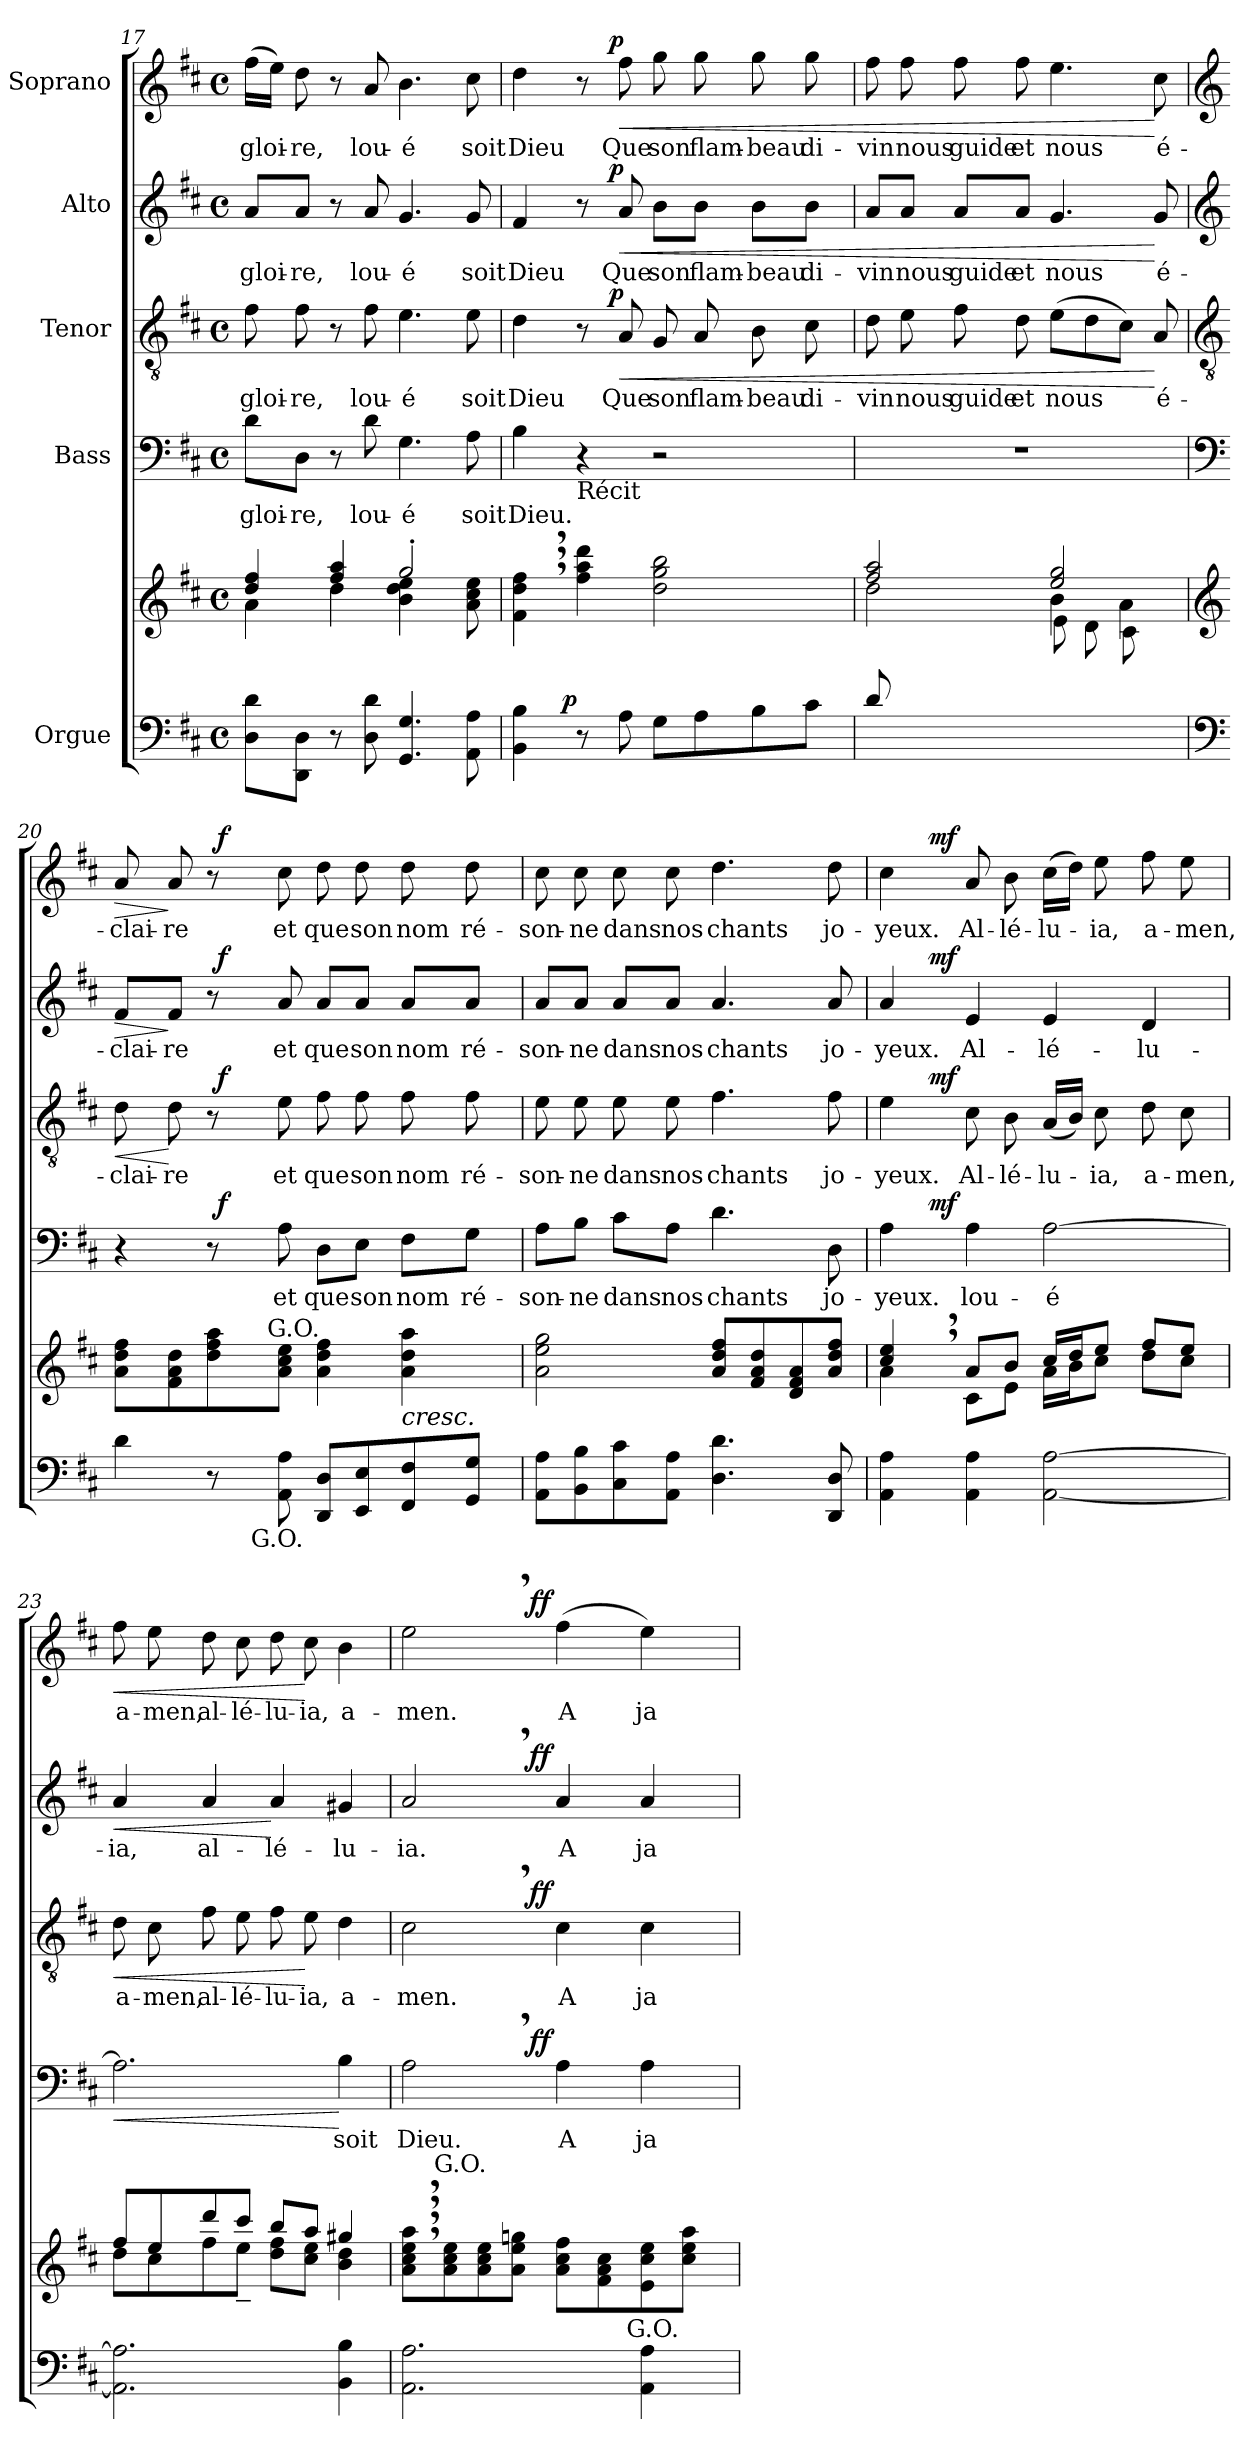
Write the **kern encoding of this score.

**kern	**kern	**dynam	**kern	**text	**dynam	**kern	**text	**dynam	**kern	**text	**dynam	**kern	**text	**dynam
*part5	*part5	*part5	*part4	*part4	*part4	*part3	*part3	*part3	*part2	*part2	*part2	*part1	*part1	*part1
*staff6	*staff5	*staff5/6	*staff4	*staff4	*staff4	*staff3	*staff3	*staff3	*staff2	*staff2	*staff2	*staff1	*staff1	*staff1
*I"Orgue	*	*	*I"Bass	*	*	*I"Tenor	*	*	*I"Alto	*	*	*I"Soprano	*	*
!!LO:LB:g=z
*clefF4	*clefG2	*	*clefF4	*	*	*clefGv2	*	*	*clefG2	*	*	*clefG2	*	*
*k[f#c#]	*k[f#c#]	*	*k[f#c#]	*	*	*k[f#c#]	*	*	*k[f#c#]	*	*	*k[f#c#]	*	*
*D:	*D:	*	*D:	*	*	*D:	*	*	*D:	*	*	*D:	*	*
*M4/4	*M4/4	*	*M4/4	*	*	*M4/4	*	*	*M4/4	*	*	*M4/4	*	*
*met(c)	*met(c)	*	*met(c)	*	*	*met(c)	*	*	*met(c)	*	*	*met(c)	*	*
=17	=17	=17	=17	=17	=17	=17	=17	=17	=17	=17	=17	=17	=17	=17
*	*^	*	*	*	*	*	*	*	*	*	*	*	*	*
!	!	!	!	!	!LO:LY:b:cj	!	!	!LO:LY:b:cj	!	!	!LO:LY:b:cj	!	!	!LO:LY:b:cj	!
8d\ 8D\L	4ff#/ 4dd/	4a\	.	8d\L	gloi-	.	8f#\	gloi-	.	8a/L	gloi-	.	(>16ff#\L	gloi-	.
.	.	.	.	.	.	.	.	.	.	.	.	.	16ee\J)	.	.
!	!	!	!	!	!LO:LY:b:cj	!	!	!LO:LY:b:cj	!	!	!LO:LY:b:cj	!	!	!LO:LY:b:cj	!
8DD\ 8D\J	.	.	.	8D\J	-re,	.	8f#\	-re,	.	8a/J	-re,	.	8dd\	-re,	.
8r	4aa/ 4ff#/	4dd\	.	8r	.	.	8r	.	.	8r	.	.	8r	.	.
!	!	!	!	!	!LO:LY:b:cj	!	!	!LO:LY:b:cj	!	!	!LO:LY:b:cj	!	!	!LO:LY:b:cj	!
8D\ 8d\	.	.	.	8d\	lou-	.	8f#\	lou-	.	8a/	lou-	.	8a/	lou-	.
!	!	!LO:N:vis=4	!	!	!LO:LY:b:cj	!	!	!LO:LY:b:cj	!	!	!LO:LY:b:cj	!	!	!LO:LY:b:cj	!
4.G/ 4.GG/	2gg'</	4.dd\ 4.ee\ 4.b\	.	4.G\	-é	.	4.e\	-é	.	4.g/	-é	.	4.b\	-é	.
!	!	!	!	!	!LO:LY:b:cj	!	!	!LO:LY:b:cj	!	!	!LO:LY:b:cj	!	!	!LO:LY:b:cj	!
8A\ 8AA\	.	8ee\ 8cc#\ 8a\	.	8A\	soit	.	8e\	soit	.	8g/	soit	.	8cc#\	soit	.
=18	=18	=18	=18	=18	=18	=18	=18	=18	=18	=18	=18	=18	=18	=18	=18
!	!	!	!	!	!LO:LY:b:cj	!	!	!LO:LY:b:cj	!	!	!LO:LY:b:cj	!	!	!LO:LY:b:cj	!
*^	*v	*v	*	*	*	*	*^	*	*	*^	*	*	*^	*	*
4BB\ 4B\	8..ryy	4dd\,> 4f#\,> 4ff#\,>	.	4B\	Dieu.	.	4d\	4ryy	Dieu	.	4f#/	4ryy	Dieu	.	4dd\	4ryy	Dieu	.
!	!	!	!LO:DY:a=2	!	!	!	!	!	!	!	!	!	!	!	!	!	!	!
.	2ryy	.	p	.	.	.	.	.	.	.	.	.	.	.	.	.	.	.
!	!	!	!	!LO:TX:b:t=Récit	!	!	!	!	!	!	!	!	!	!	!	!	!	!
8r	.	4ddd\ 4ff#\ 4aa\	.	4r	.	.	8r	16..ryy	.	.	8r	16..ryy	.	.	8r	16..ryy	.	.
!	!	!	!	!	!	!	!	!	!	!LO:DY:a	!	!	!	!LO:DY:a	!	!	!	!LO:DY:a
.	.	.	.	.	.	.	.	2ryy	.	p	.	2ryy	.	p	.	2ryy	.	p
!	!	!	!	!	!	!	!	!	!LO:LY:b:cj	!LO:HP:b	!	!	!LO:LY:b:cj	!LO:HP:b	!	!	!LO:LY:b:cj	!LO:HP:b
8A\	.	.	.	.	.	.	8A/	.	Que	<	8a/	.	Que	<	8ff#\	.	Que	<
!	!	!	!	!	!	!	!	!	!LO:LY:b:cj	!	!	!	!LO:LY:b:cj	!	!	!	!LO:LY:b:cj	!
8G\L	.	2bb\ 2gg\ 2dd\	.	2r	.	.	8G/	.	son	.	8b\L	.	son	.	8gg\	.	son	.
!	!	!	!	!	!	!	!	!	!LO:LY:b	!	!	!	!LO:LY:b	!	!	!	!LO:LY:b	!
8A\	.	.	.	.	.	.	8A/	.	flam-	.	8b\J	.	flam-	.	8gg\	.	flam-	.
.	4ryy	.	.	.	.	.	.	.	.	.	.	.	.	.	.	.	.	.
!	!	!	!	!	!	!	!	!	!LO:LY:b:rj	!	!	!	!LO:LY:b:rj	!	!	!	!LO:LY:b:rj	!
8B\	.	.	.	.	.	.	8B\	.	-beau	.	8b\L	.	-beau	.	8gg\	.	-beau	.
.	.	.	.	.	.	.	.	8ryy	.	.	.	8ryy	.	.	.	8ryy	.	.
!	!	!	!	!	!	!	!	!	!LO:LY:b:cj	!	!	!	!LO:LY:b:cj	!	!	!	!LO:LY:b:cj	!
8c#\J	.	.	.	.	.	.	8c#\	.	di-	.	8b\J	.	di-	.	8gg\	.	di-	.
.	32ryy	.	.	.	.	.	.	.	.	.	.	.	.	.	.	.	.	.
.	.	.	.	.	.	.	.	64ryy	.	.	.	64ryy	.	.	.	64ryy	.	.
=19	=19	=19	=19	=19	=19	=19	=19	=19	=19	=19	=19	=19	=19	=19	=19	=19	=19	=19
*	*	*^	*	*	*	*	*	*	*	*	*	*	*	*	*	*	*	*
*	*	*	*^	*	*	*	*	*	*	*	*	*	*	*	*	*	*	*	*
!	!	!	!	!	!	!	!	!	!	!	!LO:LY:b:cj	!	!	!	!LO:LY:b:cj	!	!	!	!LO:LY:b:cj	!
*	*	*	*	*	*	*	*	*	*v	*v	*	*	*	*	*	*	*v	*v	*	*
*	*	*	*	*	*	*	*	*	*	*	*	*v	*v	*	*	*	*	*
8d/L	2..ryy	8ryy	2ff#/ 2aa/	2dd\	.	1r	.	.	8d\	-vin	.	8a/L	-vin	.	8ff#\	-vin	.
!	!	!	!	!	!	!	!	!	!	!LO:LY:b:cj	!	!	!LO:LY:b:cj	!	!	!LO:LY:b:cj	!
2..ryy	.	8e\	.	.	.	.	.	.	8e\	nous	.	8a/J	nous	.	8ff#\	nous	.
!	!	!	!	!	!	!	!	!	!	!LO:LY:b:cj	!	!	!LO:LY:b:cj	!	!	!LO:LY:b:cj	!
.	.	8f#\	.	.	.	.	.	.	8f#\	guide	.	8a/L	guide	.	8ff#\	guide	.
!	!	!	!	!	!	!	!	!	!	!LO:LY:b:cj	!	!	!LO:LY:b:cj	!	!	!LO:LY:b:cj	!
.	.	8d\J	.	.	.	.	.	.	8d\	et	.	8a/J	et	.	8ff#\	et	.
!	!	!	!	!	!	!	!	!	!	!LO:LY:b	!	!	!LO:LY:b:cj	!	!	!LO:LY:b:cj	!
.	.	4b\	8e\L	2ee/ 2gg/	.	.	.	.	(>8e\L	nous	.	4.g/	nous	.	4.ee\	nous	.
.	.	.	8d\	.	.	.	.	.	8d\	.	.	.	.	.	.	.	.
.	.	4a\	8c#\	.	.	.	.	.	8c#\J)	.	.	.	.	.	.	.	.
!	!	!	!	!	!	!	!	!	!	!LO:LY:b:cj	!	!	!LO:LY:b:cj	!	!	!LO:LY:b:cj	!
.	8A/J	.	8ryy	.	.	.	.	.	8A/	é-	[	8g/	é-	[	8cc#\	é-	[
*	*	*v	*v	*v	*	*	*	*	*	*	*	*	*	*	*	*	*
!!LO:PB:g=z
=20	=20	=20	=20	=20	=20	=20	=20	=20	=20	=20	=20	=20	=20	=20	=20
*clefF4	*	*clefG2	*	*clefF4	*	*	*clefGv2	*	*	*clefG2	*	*	*clefG2	*	*
*	*	*^	*	*	*	*	*	*	*	*	*	*	*	*	*
!	!	!	!	!	!	!	!	!	!LO:LY:b:cj	!LO:HP:b	!	!LO:LY:b:cj	!LO:HP:b	!	!LO:LY:b:cj	!LO:HP:b
*	*	*	*	*	*^	*	*	*^	*	*	*^	*	*	*^	*	*
4d\	4ryy	8dd\ 8a\ 8ff#\L	4ryy	.	4r	4ryy	.	.	8d\	4ryy	-clai-	<	8f#/L	4ryy	-clai-	>	8a/	4ryy	-clai-	>
!	!	!	!	!	!	!	!	!	!	!	!LO:LY:b:cj	!	!	!	!LO:LY:b:cj	!	!	!	!LO:LY:b:cj	!
.	.	8a\ 8dd\ 8f#\	.	.	.	.	.	.	8d\	.	-re	[	8f#/J	.	-re	]	8a/	.	-re	]
8r	16ryy	8dd\ 8aa\ 8ff#\	16..ryy	[	8r	64ryy	.	.	8r	64ryy	.	.	8r	64ryy	.	.	8r	64ryy	.	.
!	!	!	!	!	!	!	!	!LO:DY:a	!	!	!	!LO:DY:a	!	!	!	!LO:DY:a	!	!	!	!LO:DY:a
.	.	.	.	.	.	2ryy	.	f	.	2ryy	.	f	.	2ryy	.	f	.	2ryy	.	f
.	64ryy	.	.	.	.	.	.	.	.	.	.	.	.	.	.	.	.	.	.	.
!	!LO:TX:b:t=G.O.	!	!	!	!	!	!	!	!	!	!	!	!	!	!	!	!	!	!	!
.	2ryy	.	.	.	.	.	.	.	.	.	.	.	.	.	.	.	.	.	.	.
!	!	!	!LO:TX:a:t=G.O.	!	!	!	!	!	!	!	!	!	!	!	!	!	!	!	!	!
.	.	.	2ryy	.	.	.	.	.	.	.	.	.	.	.	.	.	.	.	.	.
!	!	!	!	!	!	!	!LO:LY:b:cj	!	!	!	!LO:LY:b:cj	!	!	!	!LO:LY:b:cj	!	!	!	!LO:LY:b:cj	!
8AA\ 8A\	.	8cc#\ 8ee\ 8a\J	.	.	8A\	.	et	.	8e\	.	et	.	8a/	.	et	.	8cc#\	.	et	.
!	!	!	!	!	!	!	!LO:LY:b:cj	!	!	!	!LO:LY:b:cj	!	!	!	!LO:LY:b:cj	!	!	!	!LO:LY:b:cj	!
8DD/ 8D/L	.	4a\ 4dd\ 4ff#\	.	.	8D\L	.	que	.	8f#\	.	que	.	8a/L	.	que	.	8dd\	.	que	.
!	!	!	!	!	!	!	!LO:LY:b:cj	!	!	!	!LO:LY:b:cj	!	!	!	!LO:LY:b:cj	!	!	!	!LO:LY:b:cj	!
8E/ 8EE/	.	.	.	.	8E\J	.	son	.	8f#\	.	son	.	8a/J	.	son	.	8dd\	.	son	.
!	!	!	!	!LO:HP:b	!	!	!LO:LY:b:cj	!	!	!	!LO:LY:b:cj	!	!	!	!LO:LY:b:cj	!	!	!	!LO:LY:b:cj	!
8F#/ 8FF#/	.	4aa\ 4dd\ 4a\	.	<	8F#\L	.	nom	.	8f#\	.	nom	.	8a/L	.	nom	.	8dd\	.	nom	.
.	.	.	.	.	.	8...ryy	.	.	.	8...ryy	.	.	.	8...ryy	.	.	.	8...ryy	.	.
.	8ryy	.	.	.	.	.	.	.	.	.	.	.	.	.	.	.	.	.	.	.
.	.	.	8ryy	.	.	.	.	.	.	.	.	.	.	.	.	.	.	.	.	.
!	!	!	!	!	!	!	!LO:LY:b:cj	!	!	!	!LO:LY:b:cj	!	!	!	!LO:LY:b:cj	!	!	!	!LO:LY:b:cj	!
8GG/ 8G/J	.	.	.	.	8G\J	.	ré-	.	8f#\	.	ré-	.	8a/J	.	ré-	.	8dd\	.	ré-	.
.	32.ryy	.	.	.	.	.	.	.	.	.	.	.	.	.	.	.	.	.	.	.
.	.	.	64ryy	.	.	.	.	.	.	.	.	.	.	.	.	.	.	.	.	.
=21	=21	=21	=21	=21	=21	=21	=21	=21	=21	=21	=21	=21	=21	=21	=21	=21	=21	=21	=21	=21
!	!	!	!	!	!	!	!LO:LY:b:cj	!	!	!	!LO:LY:b:cj	!	!	!	!LO:LY:b:cj	!	!	!	!LO:LY:b:cj	!
*v	*v	*	*	*	*v	*v	*	*	*v	*v	*	*	*v	*v	*	*	*v	*v	*	*
*	*v	*v	*	*	*	*	*	*	*	*	*	*	*	*	*
8AA\ 8A\L	2a\ 2ee\ 2gg\	.	8A\L	-son-	.	8e\	-son-	.	8a/L	-son-	.	8cc#\	-son-	.
!	!	!	!	!LO:LY:b:cj	!	!	!LO:LY:b:cj	!	!	!LO:LY:b:cj	!	!	!LO:LY:b:cj	!
8B\ 8BB\	.	.	8B\J	-ne	.	8e\	-ne	.	8a/J	-ne	.	8cc#\	-ne	.
!	!	!	!	!LO:LY:b:cj	!	!	!LO:LY:b:cj	!	!	!LO:LY:b:cj	!	!	!LO:LY:b:cj	!
8C#\ 8c#\	.	.	8c#\L	dans	.	8e\	dans	.	8a/L	dans	.	8cc#\	dans	.
!	!	!	!	!LO:LY:b:cj	!	!	!LO:LY:b:cj	!	!	!LO:LY:b:cj	!	!	!LO:LY:b:cj	!
8AA\ 8A\J	.	.	8A\J	nos	.	8e\	nos	.	8a/J	nos	.	8cc#\	nos	.
!	!	!	!	!LO:LY:b:cj	!	!	!LO:LY:b:cj	!	!	!LO:LY:b:cj	!	!	!LO:LY:b:cj	!
4.D\ 4.d\	8ff#/ 8a/ 8dd/L	.	4.d\	chants	.	4.f#\	chants	.	4.a/	chants	.	4.dd\	chants	.
.	8dd/ 8a/ 8f#/	.	.	.	.	.	.	.	.	.	.	.	.	.
.	8f#/ 8d/ 8a/	.	.	.	.	.	.	.	.	.	.	.	.	.
!	!	!	!	!LO:LY:b:cj	!	!	!LO:LY:b:cj	!	!	!LO:LY:b:cj	!	!	!LO:LY:b:cj	!
8D/ 8DD/	8a/ 8dd/ 8ff#/J	.	8D\	jo-	.	8f#\	jo-	.	8a/	jo-	.	8dd\	jo-	.
=22	=22	=22	=22	=22	=22	=22	=22	=22	=22	=22	=22	=22	=22	=22
*	*^	*	*	*	*	*	*	*	*	*	*	*	*	*
!	!	!	!	!	!LO:LY:b:cj	!	!	!LO:LY:b:cj	!	!	!LO:LY:b:cj	!	!	!LO:LY:b:cj	!
*	*	*	*	*^	*	*	*^	*	*	*^	*	*	*^	*	*
4AA\ 4A\	4ee/,> 4cc#/,>	4a\	.	4A\	8ryy	-yeux.	.	4e\	8ryy	-yeux.	.	4a/	8ryy	-yeux.	.	4cc#\	8ryy	-yeux.	.
.	.	.	.	.	64ryy	.	.	.	64ryy	.	.	.	64ryy	.	.	.	64ryy	.	.
!	!	!	!	!	!	!	!LO:DY:a	!	!	!	!LO:DY:a	!	!	!	!LO:DY:a	!	!	!	!LO:DY:a
.	.	.	.	.	2ryy	.	mf	.	2ryy	.	mf	.	2ryy	.	mf	.	2ryy	.	mf
!	!	!	!	!	!	!LO:LY:b:cj	!	!	!	!LO:LY:b:cj	!	!	!	!LO:LY:b:cj	!	!	!	!LO:LY:b:cj	!
4A\ 4AA\	8a/L	8c#\L	.	4A\	.	lou-	.	8c#\	.	Al-	.	4e/	.	Al-	.	8a/	.	Al-	.
!	!	!	!	!	!	!	!	!	!	!LO:LY:b:cj	!	!	!	!	!	!	!	!LO:LY:b:cj	!
.	8b/J	8e\J	.	.	.	.	.	8B\	.	-lé-	.	.	.	.	.	8b\	.	-lé-	.
!	!	!	!	!	!	!LO:LY:b:cj	!	!	!	!LO:LY:b:cj	!	!	!	!LO:LY:b:cj	!	!	!	!LO:LY:b:cj	!
[<2A\ [>2AA\	16cc#/L	16a\L	.	[<2A\	.	-é	.	(<16A/L	.	-lu-	.	4e/	.	-lé-	.	(>16cc#\L	.	-lu-	.
.	16dd/	16b\	.	.	.	.	.	16B/J)	.	.	.	.	.	.	.	16dd\J)	.	.	.
!	!	!	!	!	!	!	!	!	!	!LO:LY:b:cj	!	!	!	!	!	!	!	!LO:LY:b:cj	!
.	8ee/J	8cc#\J	.	.	.	.	.	8c#\	.	-ia,	.	.	.	.	.	8ee\	.	-ia,	.
.	.	.	.	.	4ryy	.	.	.	4ryy	.	.	.	4ryy	.	.	.	4ryy	.	.
!	!	!	!	!	!	!	!	!	!	!LO:LY:b:cj	!	!	!	!LO:LY:b:cj	!	!	!	!LO:LY:b:cj	!
.	8ff#/L	8dd\L	.	.	.	.	.	8d\	.	a-	.	4d/	.	-lu-	.	8ff#\	.	a-	.
!	!	!	!	!	!	!	!	!	!	!LO:LY:b:cj	!	!	!	!	!	!	!	!LO:LY:b:cj	!
.	8ee/J	8cc#\J	.	.	.	.	.	8c#\	.	-men,	.	.	.	.	.	8ee\	.	-men,	.
.	.	.	.	.	16..ryy	.	.	.	16..ryy	.	.	.	16..ryy	.	.	.	16..ryy	.	.
!!LO:LB:g=z
=23	=23	=23	=23	=23	=23	=23	=23	=23	=23	=23	=23	=23	=23	=23	=23	=23	=23	=23	=23
!	!	!	!	!	!	!	!LO:HP:b	!	!	!LO:LY:b:cj	!LO:HP:b	!	!	!LO:LY:b:cj	!LO:HP:b	!	!	!LO:LY:b:cj	!LO:HP:b
*	*	*	*	*v	*v	*	*	*	*	*	*	*v	*v	*	*	*v	*v	*	*
*	*	*	*	*	*	*	*v	*v	*	*	*	*	*	*	*	*
2.A\] 2.AA\]	8ff#/L	8dd\L	.	2.A\]	.	<	8d\	a-	<	4a/	-ia,	<	8ff#\	a-	<
!	!	!	!	!	!	!	!	!LO:LY:b:cj	!	!	!	!	!	!LO:LY:b:cj	!
.	8ee/	8cc#\	.	.	.	.	8c#\	-men,	.	.	.	.	8ee\	-men,	.
!	!	!	!	!	!	!	!	!LO:LY:b:cj	!	!	!LO:LY:b:cj	!	!	!LO:LY:b:cj	!
.	8ddd/	8ff#\	.	.	.	.	8f#\	al-	.	4a/	al-	.	8dd\	al-	.
!	!	!	!	!	!	!	!	!LO:LY:b:cj	!	!	!	!	!	!LO:LY:b:cj	!
.	8ccc#/J	8ee~>\J	.	.	.	.	8e\	-lé-	.	.	.	.	8cc#\	-lé-	.
!	!	!	!	!	!	!	!	!LO:LY:b:cj	!	!	!LO:LY:b:cj	!	!	!LO:LY:b:cj	!
.	8bb/L	8ff#\ 8dd\L	.	.	.	.	8f#\	-lu-	.	4a/	-lé-	[	8dd\	-lu-	.
!	!	!	!	!	!	!	!	!LO:LY:b:cj	!	!	!	!	!	!LO:LY:b:cj	!
.	8aa/J	8ee\ 8cc#\J	.	.	.	.	8e\	-ia,	[	.	.	.	8cc#\	-ia,	[
!	!	!	!	!	!LO:LY:b:cj	!	!	!LO:LY:b:cj	!	!	!LO:LY:b:cj	!	!	!LO:LY:b:cj	!
4B\ 4BB\	4gg#X/	4b\ 4dd\	.	4B\	soit	[	4d\	a-	.	4g#X/	-lu-	.	4b\	a-	.
=24	=24	=24	=24	=24	=24	=24	=24	=24	=24	=24	=24	=24	=24	=24	=24
!	!	!	!	!	!LO:LY:b:cj	!	!	!LO:LY:b:cj	!	!	!LO:LY:b:cj	!	!	!LO:LY:b:cj	!
*^	*	*	*	*^	*	*	*^	*	*	*^	*	*	*^	*	*
2.AA\ 2.A\	2ryy	8ee\,> 8cc#\,> 8a\,> 8aa\,>L	16..ryy	.	2A,>\	4ryy	Dieu.	.	2c#,>\	4ryy	-men.	.	2a,>/	4ryy	-ia.	.	2ee,>\	4ryy	-men.	.
!	!	!	!LO:TX:a:t=G.O.	!	!	!	!	!	!	!	!	!	!	!	!	!	!	!	!	!
.	.	.	2ryy	.	.	.	.	.	.	.	.	.	.	.	.	.	.	.	.	.
.	.	8a\ 8ee\ 8cc#\	.	.	.	.	.	.	.	.	.	.	.	.	.	.	.	.	.	.
.	.	8a\ 8ee\ 8cc#\	.	.	.	8ryy	.	.	.	8ryy	.	.	.	8ryy	.	.	.	8ryy	.	.
.	.	8ee\ 8ggn\ 8a\J	.	.	.	32.ryy	.	.	.	32.ryy	.	.	.	32.ryy	.	.	.	32.ryy	.	.
!	!	!	!	!	!	!	!	!LO:DY:a	!	!	!	!LO:DY:a	!	!	!	!LO:DY:a	!	!	!	!LO:DY:a
.	.	.	.	.	.	2ryy	.	ff	.	2ryy	.	ff	.	2ryy	.	ff	.	2ryy	.	ff
!	!	!	!	!	!	!	!LO:LY:b:cj	!	!	!	!LO:LY:b:cj	!	!	!	!LO:LY:b:cj	!	!	!	!LO:LY:b:cj	!
.	8..ryy	8a\ 8cc#\ 8ff#\L	.	.	4A\	.	A	.	4c#\	.	A	.	4a/	.	A	.	(>4ff#\	.	A	.
.	.	.	4ryy	.	.	.	.	.	.	.	.	.	.	.	.	.	.	.	.	.
.	.	8f#\ 8a\ 8cc#\	.	.	.	.	.	.	.	.	.	.	.	.	.	.	.	.	.	.
!	!LO:TX:a:t=G.O.	!	!	!	!	!	!	!	!	!	!	!	!	!	!	!	!	!	!	!
.	4ryy	.	.	.	.	.	.	.	.	.	.	.	.	.	.	.	.	.	.	.
!	!	!	!	!	!	!	!LO:LY:b:cj	!	!	!	!LO:LY:b:cj	!	!	!	!LO:LY:b:cj	!	!	!	!LO:LY:b:cj	!
4AA\ 4A\	.	8cc#\ 8ee\ 8e\	.	.	4A\	.	ja-	.	4c#\	.	ja-	.	4a/	.	ja-	.	4ee\)	.	ja-	.
.	.	.	8ryy	.	.	.	.	.	.	.	.	.	.	.	.	.	.	.	.	.
.	.	8aa\ 8cc#\ 8ee\J	.	.	.	.	.	.	.	.	.	.	.	.	.	.	.	.	.	.
.	.	.	.	.	.	16ryy	.	.	.	16ryy	.	.	.	16ryy	.	.	.	16ryy	.	.
.	32ryy	.	.	.	.	.	.	.	.	.	.	.	.	.	.	.	.	.	.	.
.	.	.	64ryy	.	.	64ryy	.	.	.	64ryy	.	.	.	64ryy	.	.	.	64ryy	.	.
*v	*v	*	*	*	*v	*v	*	*	*v	*v	*	*	*v	*v	*	*	*v	*v	*	*
*	*v	*v	*	*	*	*	*	*	*	*	*	*	*	*	*
=	=	=	=	=	=	=	=	=	=	=	=	=	=	=
*-	*-	*-	*-	*-	*-	*-	*-	*-	*-	*-	*-	*-	*-	*-
